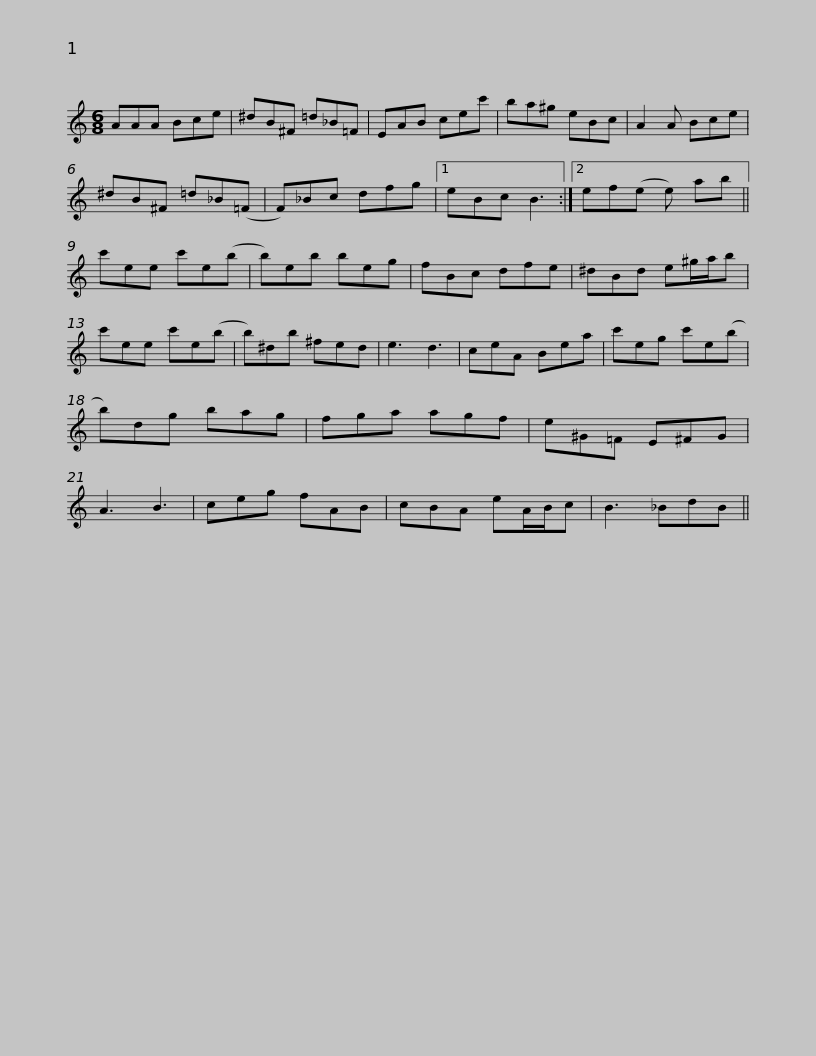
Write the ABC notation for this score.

X:1
L:1/8
M:6/8
I:linebreak $
K:C
V:1 treble
V:1
 AAA Bce | ^dB^F =d_B=F | EAB cec' | ba^g eBc | A2 A Bce | %5
 ^dB^F =d_B(=F |$ F)_Bc dfg |1 eBc B3 :|2 ef(e e) ab || c'ee c'e(b | %10
 b)eb beg | fBc dfe | ^dBd e^g/a/b |$ c'ee c'e(b | b)^db ^fed | %15
 e3 d3 | ceA Bea | c'eg c'e(b | b)dg bag | fga agf |$ %20
 e^G=F E^FG | A3 B3 | ceg fAB | cBA eA/B/c | B3 _BdB || %25
